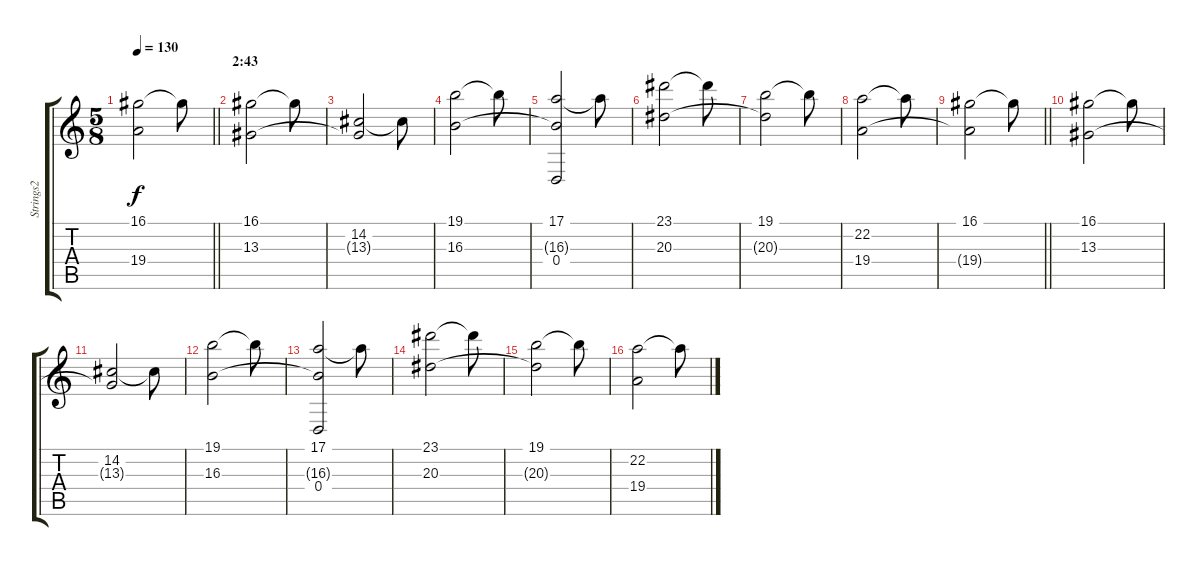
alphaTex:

\track ("Strings2" "Strings2") {instrument synthstrings1}
\staff {score tabs}
\tuning (E4 B3 G3 D3 A2 E2) {hide}
\ts (5 8)
\tempo 130
\clef g2
\barLineRight lightlight
\ks c
(16.1 19.4{t}).2{dy f} 16.1{t}.8 |
\section ("" "2:43")
(16.1 13.3).2 16.1{t}.8 |
(14.2 13.3{t}).2 14.2{t}.8 |
(19.1 16.3).2 19.1{t}.8 |
(17.1 16.3{t} 0.4).2 17.1{t}.8 |
(23.1 20.3).2 23.1{t}.8 |
(19.1 20.3{t}).2 19.1{t}.8 |
(22.2 19.4).2 22.2{t}.8 |
\barLineRight lightlight
(16.1 19.4{t}).2 16.1{t}.8 |
(16.1 13.3).2 16.1{t}.8 |
(14.2 13.3{t}).2 14.2{t}.8 |
(19.1 16.3).2 19.1{t}.8 |
(17.1 16.3{t} 0.4).2 17.1{t}.8 |
(23.1 20.3).2 23.1{t}.8 |
(19.1 20.3{t}).2 19.1{t}.8 |
(22.2 19.4).2 22.2{t}.8
